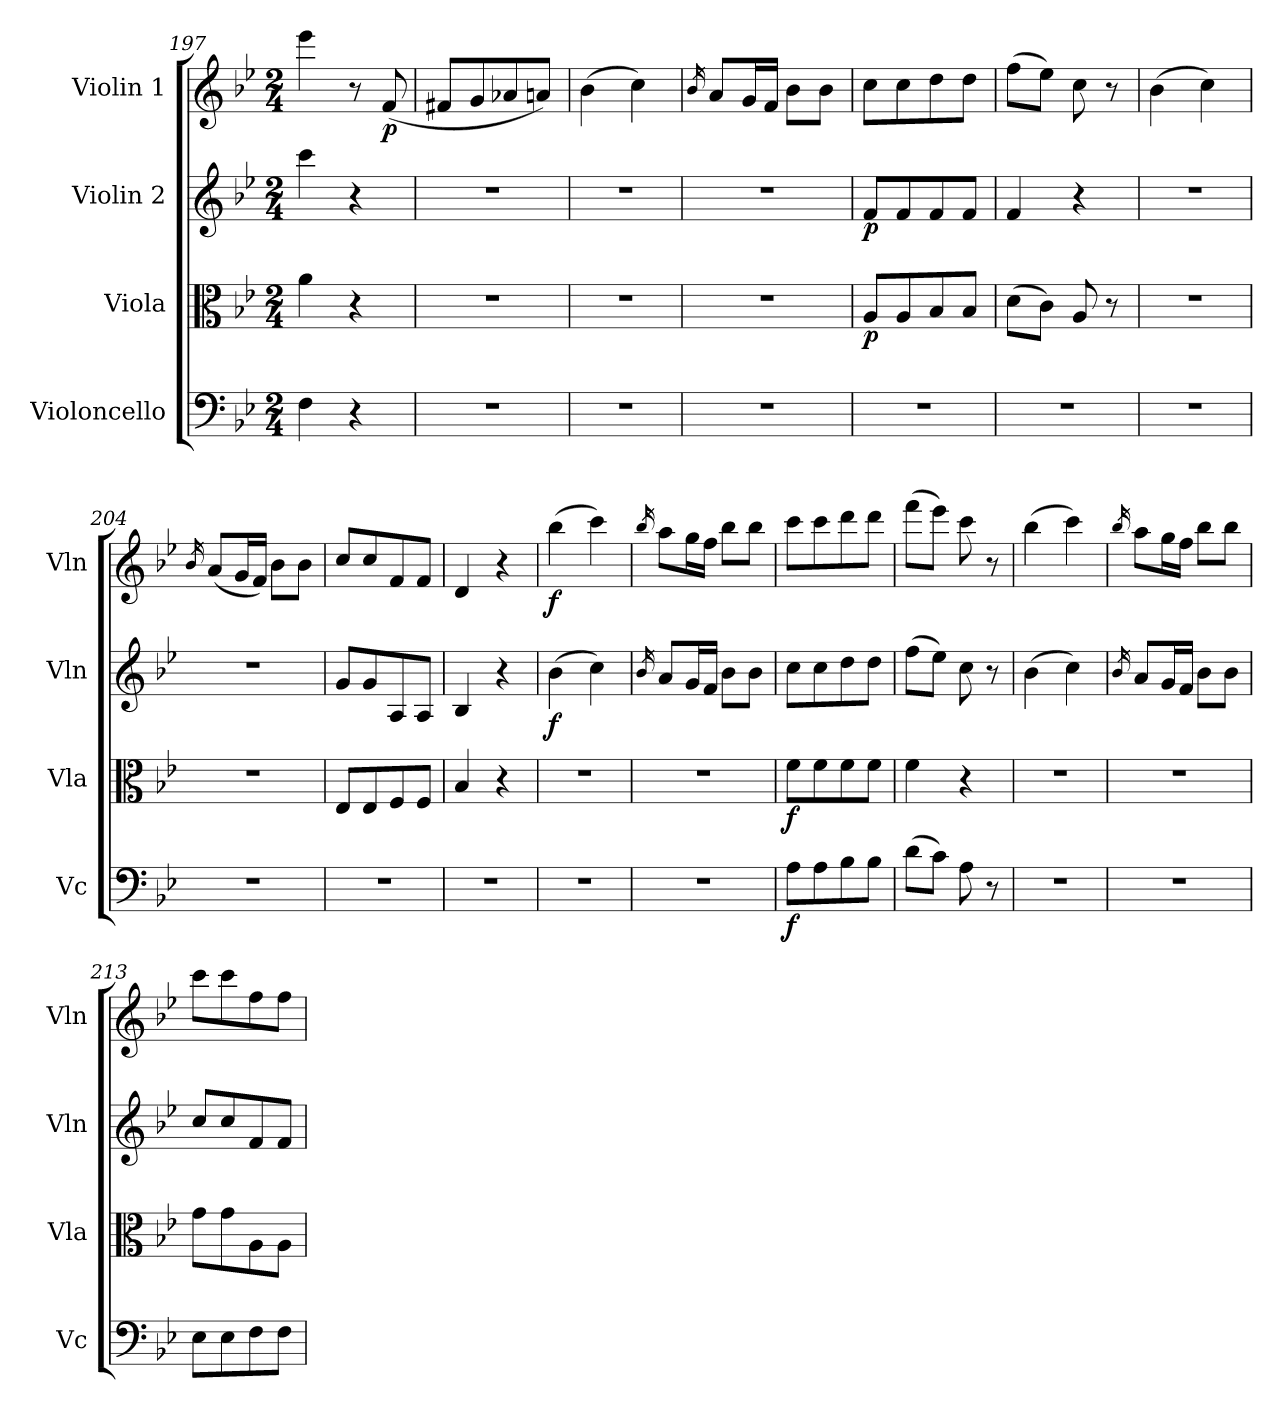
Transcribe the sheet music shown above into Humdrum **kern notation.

**kern	**dynam	**kern	**dynam	**kern	**dynam	**kern	**dynam
*part4	*part4	*part3	*part3	*part2	*part2	*part1	*part1
*staff4	*staff4	*staff3	*staff3	*staff2	*staff2	*staff1	*staff1
*I"Violoncello	*	*I"Viola	*	*I"Violin 2	*	*I"Violin 1	*
*I'Vc	*	*I'Vla	*	*I'Vln	*	*I'Vln	*
!!LO:PB:g=z
*clefF4	*	*clefC3	*	*clefG2	*	*clefG2	*
*k[b-e-]	*	*k[b-e-]	*	*k[b-e-]	*	*k[b-e-]	*
*M2/4	*	*M2/4	*	*M2/4	*	*M2/4	*
=197	=197	=197	=197	=197	=197	=197	=197
4F\	.	4a\	.	4ccc\	.	4eee-\	.
4r	.	4r	.	4r	.	8r	.
!	!	!	!	!	!	!	!LO:DY:b
.	.	.	.	.	.	(8f/	p
=198	=198	=198	=198	=198	=198	=198	=198
2r	.	2r	.	2r	.	8f#X/L	.
.	.	.	.	.	.	8g/	.
.	.	.	.	.	.	8a-X/	.
.	.	.	.	.	.	8an/J)	.
=199	=199	=199	=199	=199	=199	=199	=199
2r	.	2r	.	2r	.	(4b-\	.
.	.	.	.	.	.	4cc\)	.
=200	=200	=200	=200	=200	=200	=200	=200
.	.	.	.	.	.	16qb-/	.
2r	.	2r	.	2r	.	8a/L	.
.	.	.	.	.	.	16g/L	.
.	.	.	.	.	.	16f/JJ	.
.	.	.	.	.	.	8b-\L	.
.	.	.	.	.	.	8b-\J	.
=201	=201	=201	=201	=201	=201	=201	=201
!	!	!	!LO:DY:b	!	!LO:DY:b	!	!
2r	.	8A/L	p	8f/L	p	8cc\L	.
.	.	8A/	.	8f/	.	8cc\	.
.	.	8B-/	.	8f/	.	8dd\	.
.	.	8B-/J	.	8f/J	.	8dd\J	.
=202	=202	=202	=202	=202	=202	=202	=202
2r	.	(8d\L	.	4f/	.	(8ff\L	.
.	.	8c\J)	.	.	.	8ee-\J)	.
.	.	8A/	.	4r	.	8cc\	.
.	.	8r	.	.	.	8r	.
=203	=203	=203	=203	=203	=203	=203	=203
2r	.	2r	.	2r	.	(4b-\	.
.	.	.	.	.	.	4cc\)	.
=204	=204	=204	=204	=204	=204	=204	=204
.	.	.	.	.	.	16qb-/	.
2r	.	2r	.	2r	.	(8a/L	.
.	.	.	.	.	.	16g/L	.
.	.	.	.	.	.	16f/JJ)	.
.	.	.	.	.	.	8b-\L	.
.	.	.	.	.	.	8b-\J	.
=205	=205	=205	=205	=205	=205	=205	=205
2r	.	8E-/L	.	8g/L	.	8cc/L	.
.	.	8E-/	.	8g/	.	8cc/	.
.	.	8F/	.	8A/	.	8f/	.
.	.	8F/J	.	8A/J	.	8f/J	.
=206	=206	=206	=206	=206	=206	=206	=206
2r	.	4B-/	.	4B-/	.	4d/	.
.	.	4r	.	4r	.	4r	.
=207	=207	=207	=207	=207	=207	=207	=207
!	!	!	!	!	!LO:DY:b	!	!LO:DY:b
2r	.	2r	.	(4b-\	f	(4bb-\	f
.	.	.	.	4cc\)	.	4ccc\)	.
=208	=208	=208	=208	=208	=208	=208	=208
.	.	.	.	16qb-/	.	16qbb-/	.
2r	.	2r	.	8a/L	.	8aa\L	.
.	.	.	.	16g/L	.	16gg\L	.
.	.	.	.	16f/JJ	.	16ff\JJ	.
.	.	.	.	8b-\L	.	8bb-\L	.
.	.	.	.	8b-\J	.	8bb-\J	.
!!LO:LB:g=z
=209	=209	=209	=209	=209	=209	=209	=209
!	!LO:DY:b	!	!LO:DY:b	!	!	!	!
8A\L	f	8f\L	f	8cc\L	.	8ccc\L	.
8A\	.	8f\	.	8cc\	.	8ccc\	.
8B-\	.	8f\	.	8dd\	.	8ddd\	.
8B-\J	.	8f\J	.	8dd\J	.	8ddd\J	.
=210	=210	=210	=210	=210	=210	=210	=210
(8d\L	.	4f\	.	(8ff\L	.	(8fff\L	.
8c\J)	.	.	.	8ee-\J)	.	8eee-\J)	.
8A\	.	4r	.	8cc\	.	8ccc\	.
8r	.	.	.	8r	.	8r	.
=211	=211	=211	=211	=211	=211	=211	=211
2r	.	2r	.	(4b-\	.	(4bb-\	.
.	.	.	.	4cc\)	.	4ccc\)	.
=212	=212	=212	=212	=212	=212	=212	=212
.	.	.	.	16qb-/	.	16qbb-/	.
2r	.	2r	.	8a/L	.	8aa\L	.
.	.	.	.	16g/L	.	16gg\L	.
.	.	.	.	16f/JJ	.	16ff\JJ	.
.	.	.	.	8b-\L	.	8bb-\L	.
.	.	.	.	8b-\J	.	8bb-\J	.
!!LO:LB:g=z
=213	=213	=213	=213	=213	=213	=213	=213
8E-\L	.	8g\L	.	8cc/L	.	8ccc\L	.
8E-\	.	8g\	.	8cc/	.	8ccc\	.
8F\	.	8A\	.	8f/	.	8ff\	.
8F\J	.	8A\J	.	8f/J	.	8ff\J	.
=	=	=	=	=	=	=	=
*-	*-	*-	*-	*-	*-	*-	*-
